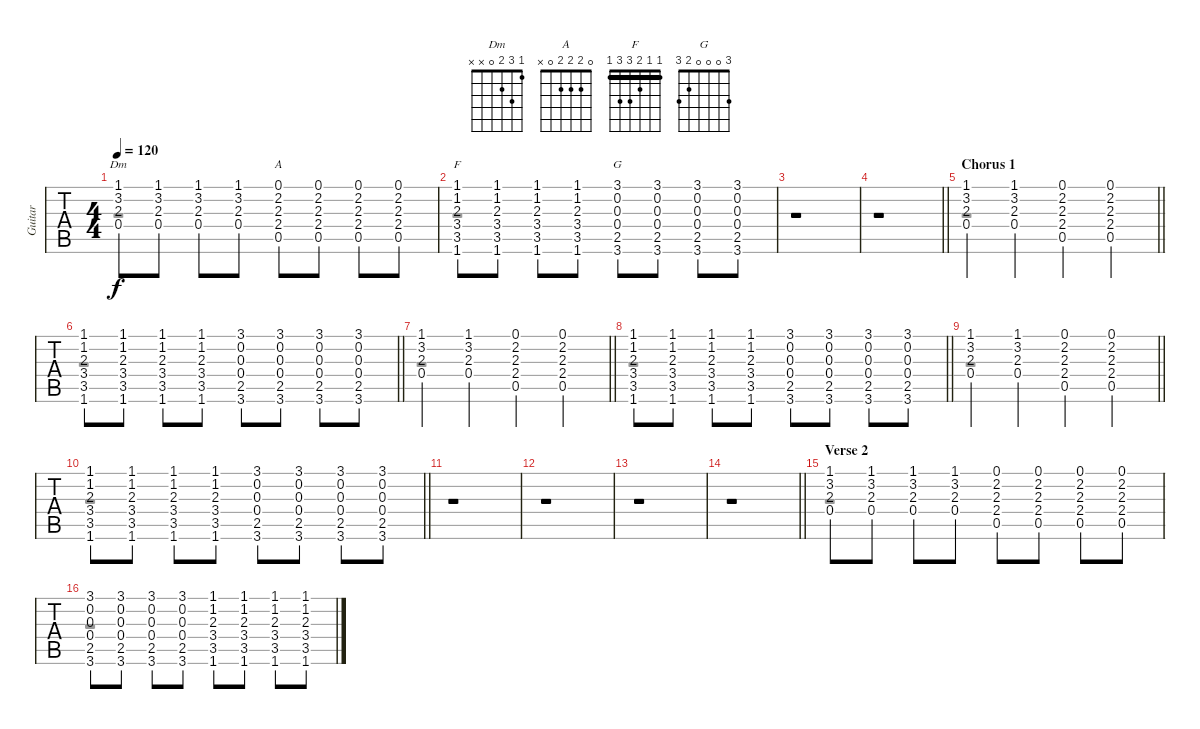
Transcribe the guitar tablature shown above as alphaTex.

\track ("Guitar" "Guitar") {instrument acousticguitarnylon}
\staff {tabs}
\tuning (E4 B3 G3 D3 A2 E2) {hide}
\chord ("Dm" 1 3 2 0 x x)
\chord ("A" 0 2 2 2 0 x)
\chord ("F" 1 1 2 3 3 1) {barre 1}
\chord ("G" 3 0 0 0 2 3)
\voice
\ts (4 4)
\tempo 120
\clef g2
\ks c
(1.1 3.2 2.3 0.4).8{ch "Dm" dy f} (1.1 3.2 2.3 0.4).8 (1.1 3.2 2.3 0.4).8 (1.1 3.2 2.3 0.4).8 (0.1 2.2 2.3 2.4 0.5).8{ch "A"} (0.1 2.2 2.3 2.4 0.5).8 (0.1 2.2 2.3 2.4 0.5).8 (0.1 2.2 2.3 2.4 0.5).8 |
(1.1 1.2 2.3 3.4 3.5 1.6).8{ch "F"} (1.1 1.2 2.3 3.4 3.5 1.6).8 (1.1 1.2 2.3 3.4 3.5 1.6).8 (1.1 1.2 2.3 3.4 3.5 1.6).8 (3.1 0.2 0.3 0.4 2.5 3.6).8{ch "G"} (3.1 0.2 0.3 0.4 2.5 3.6).8 (3.1 0.2 0.3 0.4 2.5 3.6).8 (3.1 0.2 0.3 0.4 2.5 3.6).8 |
r.1 |
\barLineRight lightlight
r.1 |
\section ("" "Chorus 1")
\barLineRight lightlight
(1.1 3.2 2.3 0.4).4 (1.1 3.2 2.3 0.4).4 (0.1 2.2 2.3 2.4 0.5).4 (0.1 2.2 2.3 2.4 0.5).4 |
\barLineRight lightlight
(1.1 1.2 2.3 3.4 3.5 1.6).8 (1.1 1.2 2.3 3.4 3.5 1.6).8 (1.1 1.2 2.3 3.4 3.5 1.6).8 (1.1 1.2 2.3 3.4 3.5 1.6).8 (3.1 0.2 0.3 0.4 2.5 3.6).8 (3.1 0.2 0.3 0.4 2.5 3.6).8 (3.1 0.2 0.3 0.4 2.5 3.6).8 (3.1 0.2 0.3 0.4 2.5 3.6).8 |
\barLineRight lightlight
(1.1 3.2 2.3 0.4).4 (1.1 3.2 2.3 0.4).4 (0.1 2.2 2.3 2.4 0.5).4 (0.1 2.2 2.3 2.4 0.5).4 |
\barLineRight lightlight
(1.1 1.2 2.3 3.4 3.5 1.6).8 (1.1 1.2 2.3 3.4 3.5 1.6).8 (1.1 1.2 2.3 3.4 3.5 1.6).8 (1.1 1.2 2.3 3.4 3.5 1.6).8 (3.1 0.2 0.3 0.4 2.5 3.6).8 (3.1 0.2 0.3 0.4 2.5 3.6).8 (3.1 0.2 0.3 0.4 2.5 3.6).8 (3.1 0.2 0.3 0.4 2.5 3.6).8 |
\barLineRight lightlight
(1.1 3.2 2.3 0.4).4 (1.1 3.2 2.3 0.4).4 (0.1 2.2 2.3 2.4 0.5).4 (0.1 2.2 2.3 2.4 0.5).4 |
\barLineRight lightlight
(1.1 1.2 2.3 3.4 3.5 1.6).8 (1.1 1.2 2.3 3.4 3.5 1.6).8 (1.1 1.2 2.3 3.4 3.5 1.6).8 (1.1 1.2 2.3 3.4 3.5 1.6).8 (3.1 0.2 0.3 0.4 2.5 3.6).8 (3.1 0.2 0.3 0.4 2.5 3.6).8 (3.1 0.2 0.3 0.4 2.5 3.6).8 (3.1 0.2 0.3 0.4 2.5 3.6).8 |
r.1 |
r.1 |
r.1 |
\barLineRight lightlight
r.1 |
\section ("" "Verse 2")
(1.1 3.2 2.3 0.4).8 (1.1 3.2 2.3 0.4).8 (1.1 3.2 2.3 0.4).8 (1.1 3.2 2.3 0.4).8 (0.1 2.2 2.3 2.4 0.5).8 (0.1 2.2 2.3 2.4 0.5).8 (0.1 2.2 2.3 2.4 0.5).8 (0.1 2.2 2.3 2.4 0.5).8 |
(3.1 0.2 0.3 0.4 2.5 3.6).8 (3.1 0.2 0.3 0.4 2.5 3.6).8 (3.1 0.2 0.3 0.4 2.5 3.6).8 (3.1 0.2 0.3 0.4 2.5 3.6).8 (1.1 1.2 2.3 3.4 3.5 1.6).8 (1.1 1.2 2.3 3.4 3.5 1.6).8 (1.1 1.2 2.3 3.4 3.5 1.6).8 (1.1 1.2 2.3 3.4 3.5 1.6).8
\voice
\clef g2
\ottava regular
\simile none
\ks c
r.1{dy f} |
r.1 |
r.1 |
\barLineRight lightlight
r.1 |
\barLineRight lightlight
r.1 |
\barLineRight lightlight
r.1 |
\barLineRight lightlight
r.1 |
\barLineRight lightlight
r.1 |
\barLineRight lightlight
r.1 |
\barLineRight lightlight
r.1 |
r.1 |
r.1 |
r.1 |
\barLineRight lightlight
r.1 |
r.1 |
r.1
